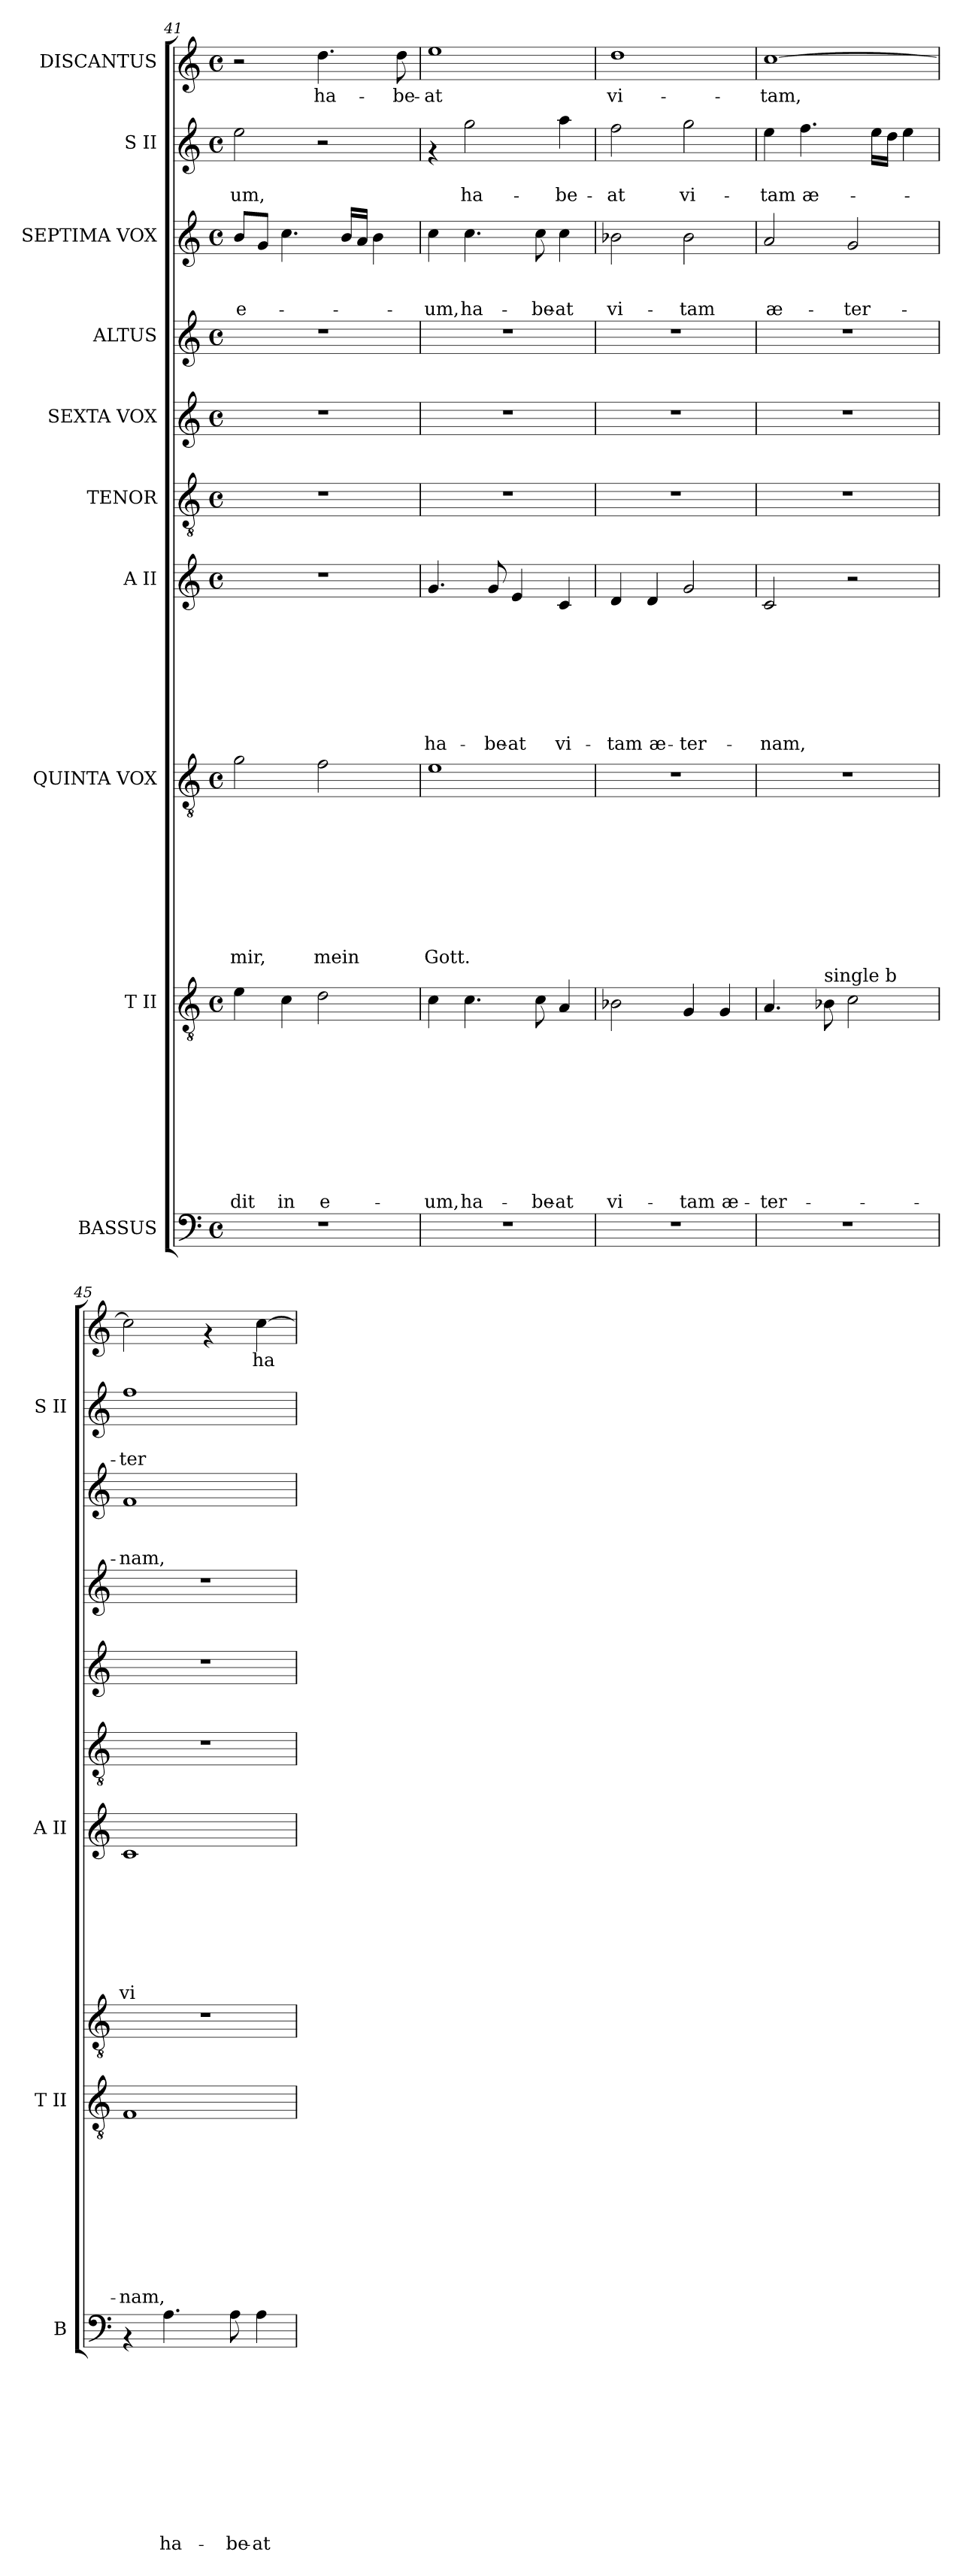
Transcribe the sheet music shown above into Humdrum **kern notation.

**kern	**text	**text	**text	**text	**text	**text	**text	**text	**text	**text	**text	**kern	**text	**text	**text	**text	**text	**text	**text	**text	**text	**text	**kern	**text	**text	**text	**text	**text	**text	**text	**text	**text	**kern	**text	**text	**text	**text	**text	**text	**text	**text	**kern	**kern	**kern	**kern	**text	**text	**text	**kern	**text	**text	**kern	**text
*part10	*part10	*part10	*part10	*part10	*part10	*part10	*part10	*part10	*part10	*part10	*part10	*part9	*part9	*part9	*part9	*part9	*part9	*part9	*part9	*part9	*part9	*part9	*part8	*part8	*part8	*part8	*part8	*part8	*part8	*part8	*part8	*part8	*part7	*part7	*part7	*part7	*part7	*part7	*part7	*part7	*part7	*part6	*part5	*part4	*part3	*part3	*part3	*part3	*part2	*part2	*part2	*part1	*part1
*staff10	*staff10	*staff10	*staff10	*staff10	*staff10	*staff10	*staff10	*staff10	*staff10	*staff10	*staff10	*staff9	*staff9	*staff9	*staff9	*staff9	*staff9	*staff9	*staff9	*staff9	*staff9	*staff9	*staff8	*staff8	*staff8	*staff8	*staff8	*staff8	*staff8	*staff8	*staff8	*staff8	*staff7	*staff7	*staff7	*staff7	*staff7	*staff7	*staff7	*staff7	*staff7	*staff6	*staff5	*staff4	*staff3	*staff3	*staff3	*staff3	*staff2	*staff2	*staff2	*staff1	*staff1
*I"BASSUS	*	*	*	*	*	*	*	*	*	*	*	*I"T II	*	*	*	*	*	*	*	*	*	*	*I"QUINTA VOX	*	*	*	*	*	*	*	*	*	*I"A II	*	*	*	*	*	*	*	*	*I"TENOR	*I"SEXTA VOX	*I"ALTUS	*I"SEPTIMA VOX	*	*	*	*I"S II	*	*	*I"DISCANTUS	*
*I'B	*	*	*	*	*	*	*	*	*	*	*	*I'T II	*	*	*	*	*	*	*	*	*	*	*	*	*	*	*	*	*	*	*	*	*I'A II	*	*	*	*	*	*	*	*	*	*	*	*	*	*	*	*I'S II	*	*	*	*
*clefF4	*	*	*	*	*	*	*	*	*	*	*	*clefGv2	*	*	*	*	*	*	*	*	*	*	*clefGv2	*	*	*	*	*	*	*	*	*	*clefG2	*	*	*	*	*	*	*	*	*clefGv2	*clefG2	*clefG2	*clefG2	*	*	*	*clefG2	*	*	*clefG2	*
*k[]	*	*	*	*	*	*	*	*	*	*	*	*k[]	*	*	*	*	*	*	*	*	*	*	*k[]	*	*	*	*	*	*	*	*	*	*k[]	*	*	*	*	*	*	*	*	*k[]	*k[]	*k[]	*k[]	*	*	*	*k[]	*	*	*k[]	*
*C:	*	*	*	*	*	*	*	*	*	*	*	*C:	*	*	*	*	*	*	*	*	*	*	*C:	*	*	*	*	*	*	*	*	*	*C:	*	*	*	*	*	*	*	*	*C:	*C:	*C:	*C:	*	*	*	*C:	*	*	*C:	*
*M4/4	*	*	*	*	*	*	*	*	*	*	*	*M4/4	*	*	*	*	*	*	*	*	*	*	*M4/4	*	*	*	*	*	*	*	*	*	*M4/4	*	*	*	*	*	*	*	*	*M4/4	*M4/4	*M4/4	*M4/4	*	*	*	*M4/4	*	*	*M4/4	*
*met(c)	*	*	*	*	*	*	*	*	*	*	*	*met(c)	*	*	*	*	*	*	*	*	*	*	*met(c)	*	*	*	*	*	*	*	*	*	*met(c)	*	*	*	*	*	*	*	*	*met(c)	*met(c)	*met(c)	*met(c)	*	*	*	*met(c)	*	*	*met(c)	*
=41	=41	=41	=41	=41	=41	=41	=41	=41	=41	=41	=41	=41	=41	=41	=41	=41	=41	=41	=41	=41	=41	=41	=41	=41	=41	=41	=41	=41	=41	=41	=41	=41	=41	=41	=41	=41	=41	=41	=41	=41	=41	=41	=41	=41	=41	=41	=41	=41	=41	=41	=41	=41	=41
!	!	!	!	!	!	!	!	!	!	!	!	!	!	!	!	!	!	!	!	!	!	!LO:LY:b	!	!	!	!	!	!	!	!	!	!LO:LY:b	!	!	!	!	!	!	!	!	!	!	!	!	!	!	!	!LO:LY:b	!	!	!LO:LY:b	!	!
1r	.	.	.	.	.	.	.	.	.	.	.	4e\	.	.	.	.	.	.	.	.	.	-dit	2g\	.	.	.	.	.	.	.	.	mir,	1r	.	.	.	.	.	.	.	.	1r	1r	1r	8b/L	.	.	e-	2ee\	.	-um,	2r	.
.	.	.	.	.	.	.	.	.	.	.	.	.	.	.	.	.	.	.	.	.	.	.	.	.	.	.	.	.	.	.	.	.	.	.	.	.	.	.	.	.	.	.	.	.	8g/J	.	.	.	.	.	.	.	.
!	!	!	!	!	!	!	!	!	!	!	!	!	!	!	!	!	!	!	!	!	!	!LO:LY:b	!	!	!	!	!	!	!	!	!	!	!	!	!	!	!	!	!	!	!	!	!	!	!	!	!	!	!	!	!	!	!
.	.	.	.	.	.	.	.	.	.	.	.	4c\	.	.	.	.	.	.	.	.	.	in	.	.	.	.	.	.	.	.	.	.	.	.	.	.	.	.	.	.	.	.	.	.	4.cc\	.	.	.	.	.	.	.	.
!	!	!	!	!	!	!	!	!	!	!	!	!	!	!	!	!	!	!	!	!	!	!LO:LY:b	!	!	!	!	!	!	!	!	!	!LO:LY:b	!	!	!	!	!	!	!	!	!	!	!	!	!	!	!	!	!	!	!	!	!LO:LY:b
.	.	.	.	.	.	.	.	.	.	.	.	2d\	.	.	.	.	.	.	.	.	.	e-	2f\	.	.	.	.	.	.	.	.	mein	.	.	.	.	.	.	.	.	.	.	.	.	.	.	.	.	2r	.	.	4.dd\	ha-
.	.	.	.	.	.	.	.	.	.	.	.	.	.	.	.	.	.	.	.	.	.	.	.	.	.	.	.	.	.	.	.	.	.	.	.	.	.	.	.	.	.	.	.	.	16b/LL	.	.	.	.	.	.	.	.
.	.	.	.	.	.	.	.	.	.	.	.	.	.	.	.	.	.	.	.	.	.	.	.	.	.	.	.	.	.	.	.	.	.	.	.	.	.	.	.	.	.	.	.	.	16a/JJ	.	.	.	.	.	.	.	.
.	.	.	.	.	.	.	.	.	.	.	.	.	.	.	.	.	.	.	.	.	.	.	.	.	.	.	.	.	.	.	.	.	.	.	.	.	.	.	.	.	.	.	.	.	4b\	.	.	.	.	.	.	.	.
!	!	!	!	!	!	!	!	!	!	!	!	!	!	!	!	!	!	!	!	!	!	!	!	!	!	!	!	!	!	!	!	!	!	!	!	!	!	!	!	!	!	!	!	!	!	!	!	!	!	!	!	!	!LO:LY:b
.	.	.	.	.	.	.	.	.	.	.	.	.	.	.	.	.	.	.	.	.	.	.	.	.	.	.	.	.	.	.	.	.	.	.	.	.	.	.	.	.	.	.	.	.	.	.	.	.	.	.	.	8dd\	-be-
=42	=42	=42	=42	=42	=42	=42	=42	=42	=42	=42	=42	=42	=42	=42	=42	=42	=42	=42	=42	=42	=42	=42	=42	=42	=42	=42	=42	=42	=42	=42	=42	=42	=42	=42	=42	=42	=42	=42	=42	=42	=42	=42	=42	=42	=42	=42	=42	=42	=42	=42	=42	=42	=42
!	!	!	!	!	!	!	!	!	!	!	!	!	!	!	!	!	!	!	!	!	!	!LO:LY:b	!	!	!	!	!	!	!	!	!	!LO:LY:b	!	!	!	!	!	!	!	!	!LO:LY:b	!	!	!	!	!	!	!LO:LY:b	!	!	!	!	!LO:LY:b
1r	.	.	.	.	.	.	.	.	.	.	.	4c\	.	.	.	.	.	.	.	.	.	-um,	1e	.	.	.	.	.	.	.	.	Gott.	4.g/	.	.	.	.	.	.	.	ha-	1r	1r	1r	4cc\	.	.	-um,	4rf	.	.	1ee	-at
!	!	!	!	!	!	!	!	!	!	!	!	!	!	!	!	!	!	!	!	!	!	!LO:LY:b	!	!	!	!	!	!	!	!	!	!	!	!	!	!	!	!	!	!	!	!	!	!	!	!	!	!LO:LY:b	!	!	!LO:LY:b	!	!
.	.	.	.	.	.	.	.	.	.	.	.	4.c\	.	.	.	.	.	.	.	.	.	ha-	.	.	.	.	.	.	.	.	.	.	.	.	.	.	.	.	.	.	.	.	.	.	4.cc\	.	.	ha-	2gg\	.	ha-	.	.
!	!	!	!	!	!	!	!	!	!	!	!	!	!	!	!	!	!	!	!	!	!	!	!	!	!	!	!	!	!	!	!	!	!	!	!	!	!	!	!	!	!LO:LY:b	!	!	!	!	!	!	!	!	!	!	!	!
.	.	.	.	.	.	.	.	.	.	.	.	.	.	.	.	.	.	.	.	.	.	.	.	.	.	.	.	.	.	.	.	.	8g/	.	.	.	.	.	.	.	-be-	.	.	.	.	.	.	.	.	.	.	.	.
!	!	!	!	!	!	!	!	!	!	!	!	!	!	!	!	!	!	!	!	!	!	!	!	!	!	!	!	!	!	!	!	!	!	!	!	!	!	!	!	!	!LO:LY:b	!	!	!	!	!	!	!	!	!	!	!	!
.	.	.	.	.	.	.	.	.	.	.	.	.	.	.	.	.	.	.	.	.	.	.	.	.	.	.	.	.	.	.	.	.	4e/	.	.	.	.	.	.	.	-at	.	.	.	.	.	.	.	.	.	.	.	.
!	!	!	!	!	!	!	!	!	!	!	!	!	!	!	!	!	!	!	!	!	!	!LO:LY:b	!	!	!	!	!	!	!	!	!	!	!	!	!	!	!	!	!	!	!	!	!	!	!	!	!	!LO:LY:b	!	!	!	!	!
.	.	.	.	.	.	.	.	.	.	.	.	8c\	.	.	.	.	.	.	.	.	.	-be-	.	.	.	.	.	.	.	.	.	.	.	.	.	.	.	.	.	.	.	.	.	.	8cc\	.	.	-be-	.	.	.	.	.
!	!	!	!	!	!	!	!	!	!	!	!	!	!	!	!	!	!	!	!	!	!	!LO:LY:b	!	!	!	!	!	!	!	!	!	!	!	!	!	!	!	!	!	!	!LO:LY:b	!	!	!	!	!	!	!LO:LY:b	!	!	!LO:LY:b	!	!
.	.	.	.	.	.	.	.	.	.	.	.	4A/	.	.	.	.	.	.	.	.	.	-at	.	.	.	.	.	.	.	.	.	.	4c/	.	.	.	.	.	.	.	vi-	.	.	.	4cc\	.	.	-at	4aa\	.	-be-	.	.
!!LO:PB:g=z
=43	=43	=43	=43	=43	=43	=43	=43	=43	=43	=43	=43	=43	=43	=43	=43	=43	=43	=43	=43	=43	=43	=43	=43	=43	=43	=43	=43	=43	=43	=43	=43	=43	=43	=43	=43	=43	=43	=43	=43	=43	=43	=43	=43	=43	=43	=43	=43	=43	=43	=43	=43	=43	=43
!	!	!	!	!	!	!	!	!	!	!	!	!	!	!	!	!	!	!	!	!	!	!LO:LY:b	!	!	!	!	!	!	!	!	!	!	!	!	!	!	!	!	!	!	!LO:LY:b	!	!	!	!	!	!	!LO:LY:b	!	!	!LO:LY:b	!	!LO:LY:b
1r	.	.	.	.	.	.	.	.	.	.	.	2B-X\	.	.	.	.	.	.	.	.	.	vi-	1r	.	.	.	.	.	.	.	.	.	4d/	.	.	.	.	.	.	.	-tam	1r	1r	1r	2b-X\	.	.	vi-	2ff\	.	-at	1dd	vi-
!	!	!	!	!	!	!	!	!	!	!	!	!	!	!	!	!	!	!	!	!	!	!	!	!	!	!	!	!	!	!	!	!	!	!	!	!	!	!	!	!	!LO:LY:b	!	!	!	!	!	!	!	!	!	!	!	!
.	.	.	.	.	.	.	.	.	.	.	.	.	.	.	.	.	.	.	.	.	.	.	.	.	.	.	.	.	.	.	.	.	4d/	.	.	.	.	.	.	.	æ-	.	.	.	.	.	.	.	.	.	.	.	.
!	!	!	!	!	!	!	!	!	!	!	!	!	!	!	!	!	!	!	!	!	!	!LO:LY:b	!	!	!	!	!	!	!	!	!	!	!	!	!	!	!	!	!	!	!LO:LY:b	!	!	!	!	!	!	!LO:LY:b	!	!	!LO:LY:b	!	!
.	.	.	.	.	.	.	.	.	.	.	.	4G/	.	.	.	.	.	.	.	.	.	-tam	.	.	.	.	.	.	.	.	.	.	2g/	.	.	.	.	.	.	.	-ter-	.	.	.	2b-\	.	.	-tam	2gg\	.	vi-	.	.
!	!	!	!	!	!	!	!	!	!	!	!	!	!	!	!	!	!	!	!	!	!	!LO:LY:b	!	!	!	!	!	!	!	!	!	!	!	!	!	!	!	!	!	!	!	!	!	!	!	!	!	!	!	!	!	!	!
.	.	.	.	.	.	.	.	.	.	.	.	4G/	.	.	.	.	.	.	.	.	.	æ-	.	.	.	.	.	.	.	.	.	.	.	.	.	.	.	.	.	.	.	.	.	.	.	.	.	.	.	.	.	.	.
=44	=44	=44	=44	=44	=44	=44	=44	=44	=44	=44	=44	=44	=44	=44	=44	=44	=44	=44	=44	=44	=44	=44	=44	=44	=44	=44	=44	=44	=44	=44	=44	=44	=44	=44	=44	=44	=44	=44	=44	=44	=44	=44	=44	=44	=44	=44	=44	=44	=44	=44	=44	=44	=44
!	!	!	!	!	!	!	!	!	!	!	!	!	!	!	!	!	!	!	!	!	!	!LO:LY:b	!	!	!	!	!	!	!	!	!	!	!	!	!	!	!	!	!	!	!LO:LY:b	!	!	!	!	!	!	!LO:LY:b	!	!	!LO:LY:b	!	!LO:LY:b
1r	.	.	.	.	.	.	.	.	.	.	.	4.A/	.	.	.	.	.	.	.	.	.	-ter-	1r	.	.	.	.	.	.	.	.	.	2c/	.	.	.	.	.	.	.	-nam,	1r	1r	1r	2a/	.	.	æ-	4ee\	.	-tam	[>1cc	-tam,
!	!	!	!	!	!	!	!	!	!	!	!	!	!	!	!	!	!	!	!	!	!	!	!	!	!	!	!	!	!	!	!	!	!	!	!	!	!	!	!	!	!	!	!	!	!	!	!	!	!	!	!LO:LY:b	!	!
.	.	.	.	.	.	.	.	.	.	.	.	.	.	.	.	.	.	.	.	.	.	.	.	.	.	.	.	.	.	.	.	.	.	.	.	.	.	.	.	.	.	.	.	.	.	.	.	.	4.ff\	.	æ-	.	.
!	!	!	!	!	!	!	!	!	!	!	!	!LO:TX:a:t=single b	!	!	!	!	!	!	!	!	!	!	!	!	!	!	!	!	!	!	!	!	!	!	!	!	!	!	!	!	!	!	!	!	!	!	!	!	!	!	!	!	!
.	.	.	.	.	.	.	.	.	.	.	.	8B-\	.	.	.	.	.	.	.	.	.	.	.	.	.	.	.	.	.	.	.	.	.	.	.	.	.	.	.	.	.	.	.	.	.	.	.	.	.	.	.	.	.
!	!	!	!	!	!	!	!	!	!	!	!	!	!	!	!	!	!	!	!	!	!	!	!	!	!	!	!	!	!	!	!	!	!	!	!	!	!	!	!	!	!	!	!	!	!	!	!	!LO:LY:b	!	!	!	!	!
.	.	.	.	.	.	.	.	.	.	.	.	2c\	.	.	.	.	.	.	.	.	.	.	.	.	.	.	.	.	.	.	.	.	2r	.	.	.	.	.	.	.	.	.	.	.	2g/	.	.	-ter-	.	.	.	.	.
.	.	.	.	.	.	.	.	.	.	.	.	.	.	.	.	.	.	.	.	.	.	.	.	.	.	.	.	.	.	.	.	.	.	.	.	.	.	.	.	.	.	.	.	.	.	.	.	.	16ee\LL	.	.	.	.
.	.	.	.	.	.	.	.	.	.	.	.	.	.	.	.	.	.	.	.	.	.	.	.	.	.	.	.	.	.	.	.	.	.	.	.	.	.	.	.	.	.	.	.	.	.	.	.	.	16dd\JJ	.	.	.	.
.	.	.	.	.	.	.	.	.	.	.	.	.	.	.	.	.	.	.	.	.	.	.	.	.	.	.	.	.	.	.	.	.	.	.	.	.	.	.	.	.	.	.	.	.	.	.	.	.	4ee\	.	.	.	.
=45	=45	=45	=45	=45	=45	=45	=45	=45	=45	=45	=45	=45	=45	=45	=45	=45	=45	=45	=45	=45	=45	=45	=45	=45	=45	=45	=45	=45	=45	=45	=45	=45	=45	=45	=45	=45	=45	=45	=45	=45	=45	=45	=45	=45	=45	=45	=45	=45	=45	=45	=45	=45	=45
!	!	!	!	!	!	!	!	!	!	!	!	!	!	!	!	!	!	!	!	!	!	!LO:LY:b	!	!	!	!	!	!	!	!	!	!	!	!	!	!	!	!	!	!	!LO:LY:b	!	!	!	!	!	!	!LO:LY:b	!	!	!LO:LY:b	!	!
4rAA	.	.	.	.	.	.	.	.	.	.	.	1F	.	.	.	.	.	.	.	.	.	-nam,	1r	.	.	.	.	.	.	.	.	.	1c	.	.	.	.	.	.	.	vi-	1r	1r	1r	1f	.	.	-nam,	1ff	.	-ter-	2cc\]	.
!	!	!	!	!	!	!	!	!	!	!	!LO:LY:b	!	!	!	!	!	!	!	!	!	!	!	!	!	!	!	!	!	!	!	!	!	!	!	!	!	!	!	!	!	!	!	!	!	!	!	!	!	!	!	!	!	!
4.A\	.	.	.	.	.	.	.	.	.	.	ha-	.	.	.	.	.	.	.	.	.	.	.	.	.	.	.	.	.	.	.	.	.	.	.	.	.	.	.	.	.	.	.	.	.	.	.	.	.	.	.	.	.	.
.	.	.	.	.	.	.	.	.	.	.	.	.	.	.	.	.	.	.	.	.	.	.	.	.	.	.	.	.	.	.	.	.	.	.	.	.	.	.	.	.	.	.	.	.	.	.	.	.	.	.	.	4rf	.
!	!	!	!	!	!	!	!	!	!	!	!LO:LY:b	!	!	!	!	!	!	!	!	!	!	!	!	!	!	!	!	!	!	!	!	!	!	!	!	!	!	!	!	!	!	!	!	!	!	!	!	!	!	!	!	!	!
8A\	.	.	.	.	.	.	.	.	.	.	-be-	.	.	.	.	.	.	.	.	.	.	.	.	.	.	.	.	.	.	.	.	.	.	.	.	.	.	.	.	.	.	.	.	.	.	.	.	.	.	.	.	.	.
!	!	!	!	!	!	!	!	!	!	!	!LO:LY:b	!	!	!	!	!	!	!	!	!	!	!	!	!	!	!	!	!	!	!	!	!	!	!	!	!	!	!	!	!	!	!	!	!	!	!	!	!	!	!	!	!	!LO:LY:b
4A\	.	.	.	.	.	.	.	.	.	.	-at	.	.	.	.	.	.	.	.	.	.	.	.	.	.	.	.	.	.	.	.	.	.	.	.	.	.	.	.	.	.	.	.	.	.	.	.	.	.	.	.	[>4cc\	ha-
=	=	=	=	=	=	=	=	=	=	=	=	=	=	=	=	=	=	=	=	=	=	=	=	=	=	=	=	=	=	=	=	=	=	=	=	=	=	=	=	=	=	=	=	=	=	=	=	=	=	=	=	=	=
*-	*-	*-	*-	*-	*-	*-	*-	*-	*-	*-	*-	*-	*-	*-	*-	*-	*-	*-	*-	*-	*-	*-	*-	*-	*-	*-	*-	*-	*-	*-	*-	*-	*-	*-	*-	*-	*-	*-	*-	*-	*-	*-	*-	*-	*-	*-	*-	*-	*-	*-	*-	*-	*-
